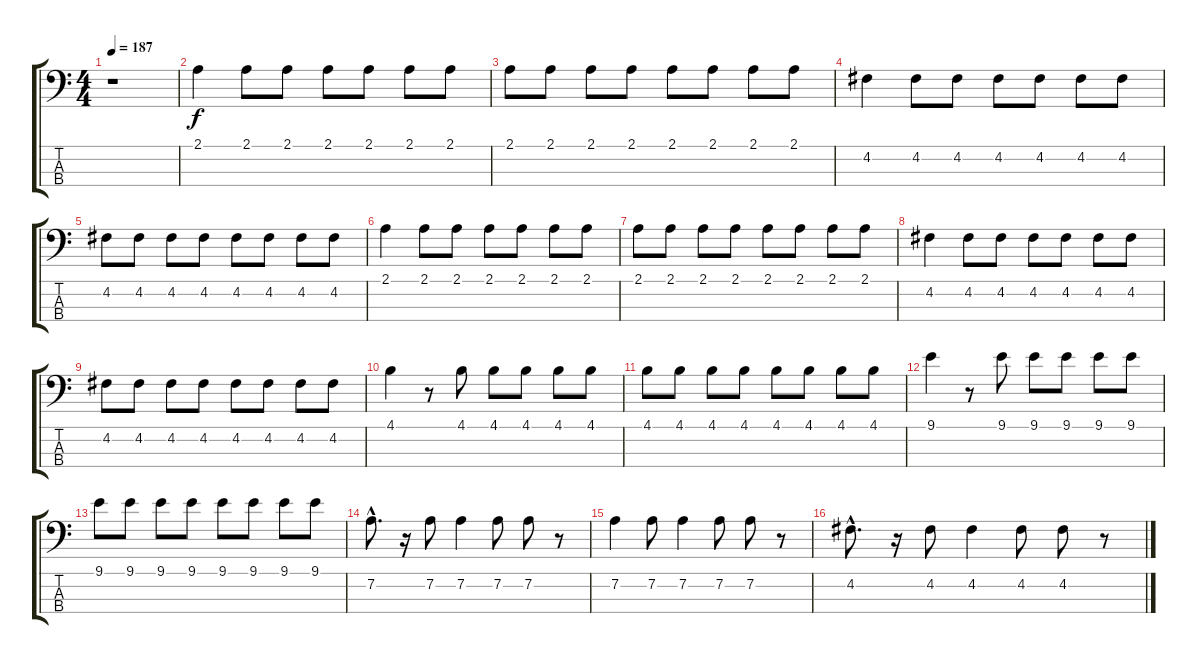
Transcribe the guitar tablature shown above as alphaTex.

\track "" {instrument electricbassfinger}
\staff {score tabs}
\tuning (G2 D2 A1 E1) {hide}
\ts (4 4)
\tempo 187
\clef f4
\ks c
r.1{dy f instrument electricbassfinger} |
2.1.4 2.1.8 2.1.8 2.1.8 2.1.8 2.1.8 2.1.8 |
2.1.8 2.1.8 2.1.8 2.1.8 2.1.8 2.1.8 2.1.8 2.1.8 |
4.2.4 4.2.8 4.2.8 4.2.8 4.2.8 4.2.8 4.2.8 |
4.2.8 4.2.8 4.2.8 4.2.8 4.2.8 4.2.8 4.2.8 4.2.8 |
2.1.4 2.1.8 2.1.8 2.1.8 2.1.8 2.1.8 2.1.8 |
2.1.8 2.1.8 2.1.8 2.1.8 2.1.8 2.1.8 2.1.8 2.1.8 |
4.2.4 4.2.8 4.2.8 4.2.8 4.2.8 4.2.8 4.2.8 |
4.2.8 4.2.8 4.2.8 4.2.8 4.2.8 4.2.8 4.2.8 4.2.8 |
4.1.4 r.8 4.1.8 4.1.8 4.1.8 4.1.8 4.1.8 |
4.1.8 4.1.8 4.1.8 4.1.8 4.1.8 4.1.8 4.1.8 4.1.8 |
9.1.4 r.8 9.1.8 9.1.8 9.1.8 9.1.8 9.1.8 |
9.1.8 9.1.8 9.1.8 9.1.8 9.1.8 9.1.8 9.1.8 9.1.8 |
7.2{hac}.8{d} r.16 7.2.8 7.2.4 7.2.8 7.2.8 r.8 |
7.2.4 7.2.8 7.2.4 7.2.8 7.2.8 r.8 |
4.2{hac}.8{d} r.16 4.2.8 4.2.4 4.2.8 4.2.8 r.8
